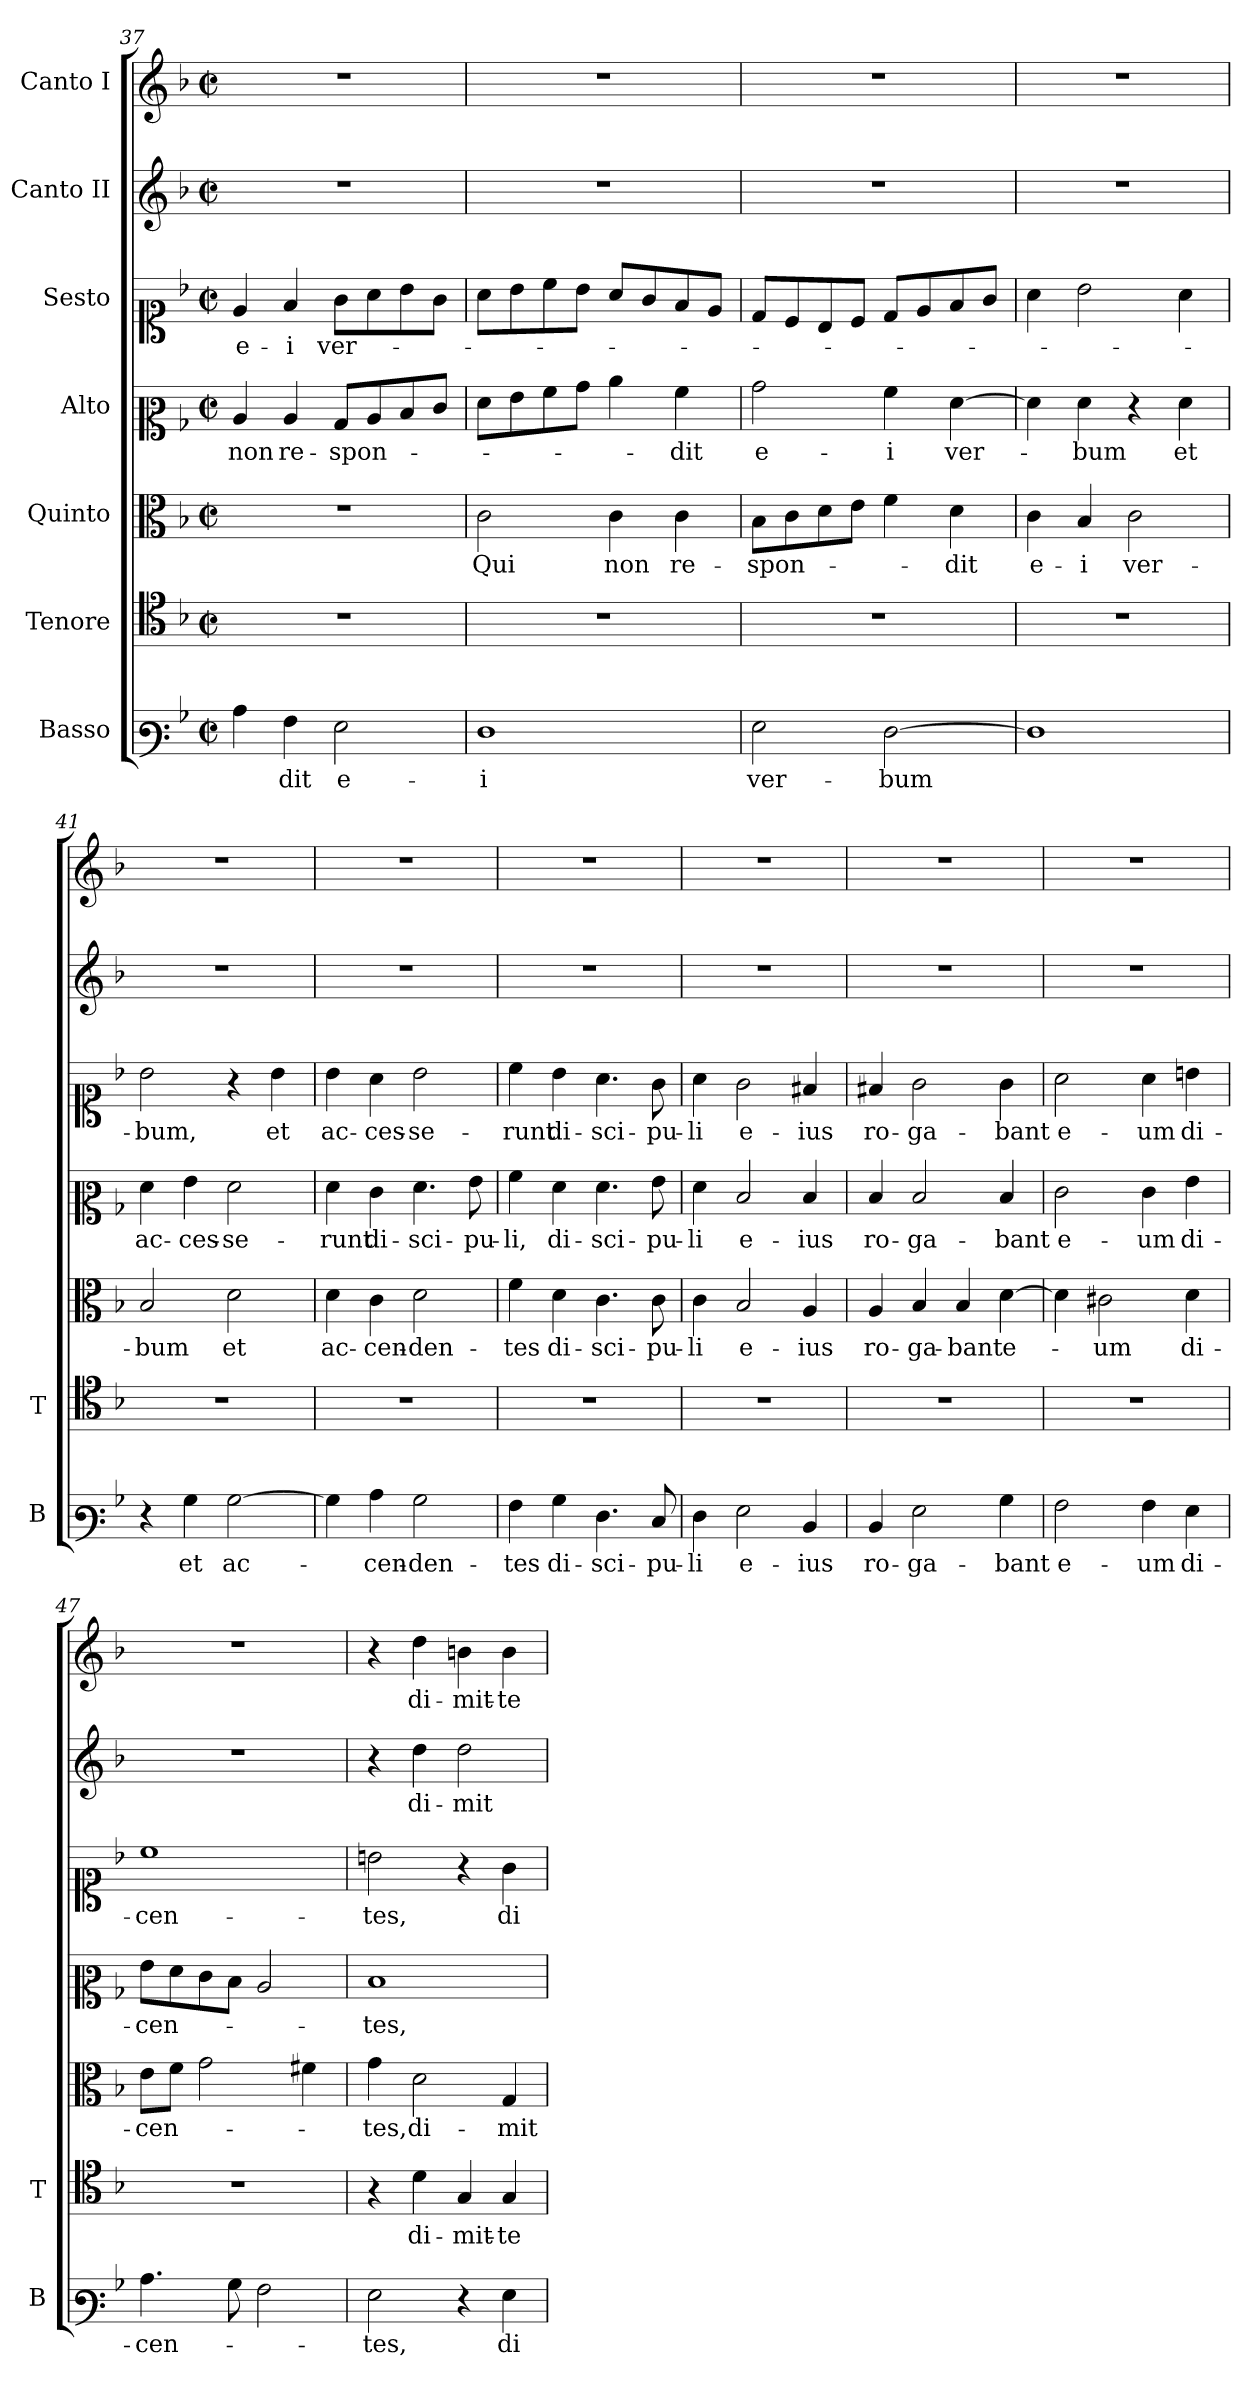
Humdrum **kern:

**kern	**text	**kern	**text	**kern	**text	**kern	**text	**kern	**text	**kern	**text	**kern	**text
*part7	*part7	*part6	*part6	*part5	*part5	*part4	*part4	*part3	*part3	*part2	*part2	*part1	*part1
*staff7	*staff7	*staff6	*staff6	*staff5	*staff5	*staff4	*staff4	*staff3	*staff3	*staff2	*staff2	*staff1	*staff1
*I"Basso	*	*I"Tenore	*	*I"Quinto	*	*I"Alto	*	*I"Sesto	*	*I"Canto II	*	*I"Canto I	*
*I'B	*	*I'T	*	*	*	*	*	*	*	*	*	*	*
*clefF3	*	*clefC4	*	*clefC3	*	*clefC2	*	*clefC1	*	*clefG2	*	*clefG2	*
*k[b-]	*	*k[b-]	*	*k[b-]	*	*k[b-]	*	*k[b-]	*	*k[b-]	*	*k[b-]	*
*F:	*	*F:	*	*F:	*	*F:	*	*F:	*	*F:	*	*F:	*
*M2/2	*	*M2/2	*	*M2/2	*	*M2/2	*	*M2/2	*	*M2/2	*	*M2/2	*
*met(c|)	*	*met(c|)	*	*met(c|)	*	*met(c|)	*	*met(c|)	*	*met(c|)	*	*met(c|)	*
=37	=37	=37	=37	=37	=37	=37	=37	=37	=37	=37	=37	=37	=37
!	!	!	!	!	!	!	!LO:LY:b	!	!LO:LY:b	!	!	!	!
4c\	.	1r	.	1r	.	4c/	non	4e/	e-	1r	.	1r	.
!	!LO:LY:b	!	!	!	!	!	!LO:LY:b	!	!LO:LY:b	!	!	!	!
4A\	-dit	.	.	.	.	4c/	re-	4f/	-i	.	.	.	.
!	!LO:LY:b	!	!	!	!	!	!LO:LY:b	!	!LO:LY:b	!	!	!	!
2G\	e-	.	.	.	.	8B-/L	-spon-	8g\L	ver-	.	.	.	.
.	.	.	.	.	.	8c/	.	8a\	.	.	.	.	.
.	.	.	.	.	.	8d/	.	8b-\	.	.	.	.	.
.	.	.	.	.	.	8e/J	.	8g\J	.	.	.	.	.
=38	=38	=38	=38	=38	=38	=38	=38	=38	=38	=38	=38	=38	=38
!	!LO:LY:b	!	!	!	!LO:LY:b	!	!	!	!	!	!	!	!
1F	-i	1r	.	2c\	Qui	8f\L	.	8a\L	.	1r	.	1r	.
.	.	.	.	.	.	8g\	.	8b-\	.	.	.	.	.
.	.	.	.	.	.	8a\	.	8cc\	.	.	.	.	.
.	.	.	.	.	.	8b-\J	.	8b-\J	.	.	.	.	.
!	!	!	!	!	!LO:LY:b	!	!	!	!	!	!	!	!
.	.	.	.	4c\	non	4cc\	.	8a/L	.	.	.	.	.
.	.	.	.	.	.	.	.	8g/	.	.	.	.	.
!	!	!	!	!	!LO:LY:b	!	!LO:LY:b	!	!	!	!	!	!
.	.	.	.	4c\	re-	4a\	-dit	8f/	.	.	.	.	.
.	.	.	.	.	.	.	.	8e/J	.	.	.	.	.
=39	=39	=39	=39	=39	=39	=39	=39	=39	=39	=39	=39	=39	=39
!	!LO:LY:b	!	!	!	!LO:LY:b	!	!LO:LY:b	!	!	!	!	!	!
2G\	ver-	1r	.	8B-\L	-spon-	2b-\	e-	8d/L	.	1r	.	1r	.
.	.	.	.	8c\	.	.	.	8c/	.	.	.	.	.
.	.	.	.	8d\	.	.	.	8B-/	.	.	.	.	.
.	.	.	.	8e\J	.	.	.	8c/J	.	.	.	.	.
!	!LO:LY:b	!	!	!	!	!	!LO:LY:b	!	!	!	!	!	!
[>2F\	-bum	.	.	4f\	.	4a\	-i	8d/L	.	.	.	.	.
.	.	.	.	.	.	.	.	8e/	.	.	.	.	.
!	!	!	!	!	!LO:LY:b	!	!LO:LY:b	!	!	!	!	!	!
.	.	.	.	4d\	-dit	[>4f\	ver-	8f/	.	.	.	.	.
.	.	.	.	.	.	.	.	8g/J	.	.	.	.	.
!!LO:PB:g=z
=40	=40	=40	=40	=40	=40	=40	=40	=40	=40	=40	=40	=40	=40
!	!	!	!	!	!LO:LY:b	!	!	!	!	!	!	!	!
1F]	.	1r	.	4c\	e-	4f\]	.	4a\	.	1r	.	1r	.
!	!	!	!	!	!LO:LY:b	!	!LO:LY:b	!	!	!	!	!	!
.	.	.	.	4B-/	-i	4f\	-bum	2b-\	.	.	.	.	.
!	!	!	!	!	!LO:LY:b	!	!	!	!	!	!	!	!
.	.	.	.	2c\	ver-	4r	.	.	.	.	.	.	.
!	!	!	!	!	!	!	!LO:LY:b	!	!	!	!	!	!
.	.	.	.	.	.	4f\	et	4a\	.	.	.	.	.
=41	=41	=41	=41	=41	=41	=41	=41	=41	=41	=41	=41	=41	=41
!	!	!	!	!	!LO:LY:b	!	!LO:LY:b	!	!LO:LY:b	!	!	!	!
4r	.	1r	.	2B-/	-bum	4f\	ac-	2b-\	-bum,	1r	.	1r	.
!	!LO:LY:b	!	!	!	!	!	!LO:LY:b	!	!	!	!	!	!
4B-\	et	.	.	.	.	4g\	-ces-	.	.	.	.	.	.
!	!LO:LY:b	!	!	!	!LO:LY:b	!	!LO:LY:b	!	!	!	!	!	!
[>2B-\	ac-	.	.	2d\	et	2f\	-se-	4r	.	.	.	.	.
!	!	!	!	!	!	!	!	!	!LO:LY:b	!	!	!	!
.	.	.	.	.	.	.	.	4b-\	et	.	.	.	.
=42	=42	=42	=42	=42	=42	=42	=42	=42	=42	=42	=42	=42	=42
!	!	!	!	!	!LO:LY:b	!	!LO:LY:b	!	!LO:LY:b	!	!	!	!
4B-\]	.	1r	.	4d\	ac-	4f\	-runt	4b-\	ac-	1r	.	1r	.
!	!LO:LY:b	!	!	!	!LO:LY:b	!	!LO:LY:b	!	!LO:LY:b	!	!	!	!
4c\	-cen-	.	.	4c\	-cen-	4e\	di-	4a\	-ces-	.	.	.	.
!	!LO:LY:b	!	!	!	!LO:LY:b	!	!LO:LY:b	!	!LO:LY:b	!	!	!	!
2B-\	-den-	.	.	2d\	-den-	4.f\	-sci-	2b-\	-se-	.	.	.	.
!	!	!	!	!	!	!	!LO:LY:b	!	!	!	!	!	!
.	.	.	.	.	.	8g\	-pu-	.	.	.	.	.	.
=43	=43	=43	=43	=43	=43	=43	=43	=43	=43	=43	=43	=43	=43
!	!LO:LY:b	!	!	!	!LO:LY:b	!	!LO:LY:b	!	!LO:LY:b	!	!	!	!
4A\	-tes	1r	.	4f\	-tes	4a\	-li,	4cc\	-runt	1r	.	1r	.
!	!LO:LY:b	!	!	!	!LO:LY:b	!	!LO:LY:b	!	!LO:LY:b	!	!	!	!
4B-\	di-	.	.	4d\	di-	4f\	di-	4b-\	di-	.	.	.	.
!	!LO:LY:b	!	!	!	!LO:LY:b	!	!LO:LY:b	!	!LO:LY:b	!	!	!	!
4.F\	-sci-	.	.	4.c\	-sci-	4.f\	-sci-	4.a\	-sci-	.	.	.	.
!	!LO:LY:b	!	!	!	!LO:LY:b	!	!LO:LY:b	!	!LO:LY:b	!	!	!	!
8E/	-pu-	.	.	8c\	-pu-	8g\	-pu-	8g\	-pu-	.	.	.	.
=44	=44	=44	=44	=44	=44	=44	=44	=44	=44	=44	=44	=44	=44
!	!LO:LY:b	!	!	!	!LO:LY:b	!	!LO:LY:b	!	!LO:LY:b	!	!	!	!
4F\	-li	1r	.	4c\	-li	4f\	-li	4a\	-li	1r	.	1r	.
!	!LO:LY:b	!	!	!	!LO:LY:b	!	!LO:LY:b	!	!LO:LY:b	!	!	!	!
2G\	e-	.	.	2B-/	e-	2d/	e-	2g\	e-	.	.	.	.
!	!LO:LY:b	!	!	!	!LO:LY:b	!	!LO:LY:b	!	!LO:LY:b	!	!	!	!
4D/	-ius	.	.	4A/	-ius	4d/	-ius	4f#X/	-ius	.	.	.	.
!!LO:LB:g=z
=45	=45	=45	=45	=45	=45	=45	=45	=45	=45	=45	=45	=45	=45
!	!LO:LY:b	!	!	!	!LO:LY:b	!	!LO:LY:b	!	!LO:LY:b	!	!	!	!
4D/	ro-	1r	.	4A/	ro-	4d/	ro-	4f#X/	ro-	1r	.	1r	.
!	!LO:LY:b	!	!	!	!LO:LY:b	!	!LO:LY:b	!	!LO:LY:b	!	!	!	!
2G\	-ga-	.	.	4B-/	-ga-	2d/	-ga-	2g\	-ga-	.	.	.	.
!	!	!	!	!	!LO:LY:b	!	!	!	!	!	!	!	!
.	.	.	.	4B-/	-bant	.	.	.	.	.	.	.	.
!	!LO:LY:b	!	!	!	!LO:LY:b	!	!LO:LY:b	!	!LO:LY:b	!	!	!	!
4B-\	-bant	.	.	[>4d\	e-	4d/	-bant	4g\	-bant	.	.	.	.
=46	=46	=46	=46	=46	=46	=46	=46	=46	=46	=46	=46	=46	=46
!	!LO:LY:b	!	!	!	!	!	!LO:LY:b	!	!LO:LY:b	!	!	!	!
2A\	e-	1r	.	4d\]	.	2e\	e-	2a\	e-	1r	.	1r	.
!	!	!	!	!	!LO:LY:b	!	!	!	!	!	!	!	!
.	.	.	.	2c#X\	-um	.	.	.	.	.	.	.	.
!	!LO:LY:b	!	!	!	!	!	!LO:LY:b	!	!LO:LY:b	!	!	!	!
4A\	-um	.	.	.	.	4e\	-um	4a\	-um	.	.	.	.
!	!LO:LY:b	!	!	!	!LO:LY:b	!	!LO:LY:b	!	!LO:LY:b	!	!	!	!
4G\	di-	.	.	4d\	di-	4g\	di-	4bn\	di-	.	.	.	.
=47	=47	=47	=47	=47	=47	=47	=47	=47	=47	=47	=47	=47	=47
!	!LO:LY:b	!	!	!	!LO:LY:b	!	!LO:LY:b	!	!LO:LY:b	!	!	!	!
4.c\	-cen-	1r	.	8e\L	-cen-	8g\L	-cen-	1cc	-cen-	1r	.	1r	.
.	.	.	.	8f\J	.	8f\	.	.	.	.	.	.	.
.	.	.	.	2g\	.	8e\	.	.	.	.	.	.	.
8B-\	.	.	.	.	.	8d\J	.	.	.	.	.	.	.
2A\	.	.	.	.	.	2c/	.	.	.	.	.	.	.
.	.	.	.	4f#X\	.	.	.	.	.	.	.	.	.
=48	=48	=48	=48	=48	=48	=48	=48	=48	=48	=48	=48	=48	=48
!	!LO:LY:b	!	!	!	!LO:LY:b	!	!LO:LY:b	!	!LO:LY:b	!	!	!	!
2G\	-tes,	4r	.	4g\	-tes,	1d	-tes,	2bn\	-tes,	4r	.	4r	.
!	!	!	!LO:LY:b	!	!LO:LY:b	!	!	!	!	!	!LO:LY:b	!	!LO:LY:b
.	.	4d\	di-	2d\	di-	.	.	.	.	4dd\	di-	4dd\	di-
!	!	!	!LO:LY:b	!	!	!	!	!	!	!	!LO:LY:b	!	!LO:LY:b
4r	.	4G/	-mit-	.	.	.	.	4r	.	2dd\	-mit-	4bn\	-mit-
!	!LO:LY:b	!	!LO:LY:b	!	!LO:LY:b	!	!	!	!LO:LY:b	!	!	!	!LO:LY:b
4G\	di-	4G/	-te	4G/	-mit-	.	.	4g\	di-	.	.	4b\	-te
=	=	=	=	=	=	=	=	=	=	=	=	=	=
*-	*-	*-	*-	*-	*-	*-	*-	*-	*-	*-	*-	*-	*-
